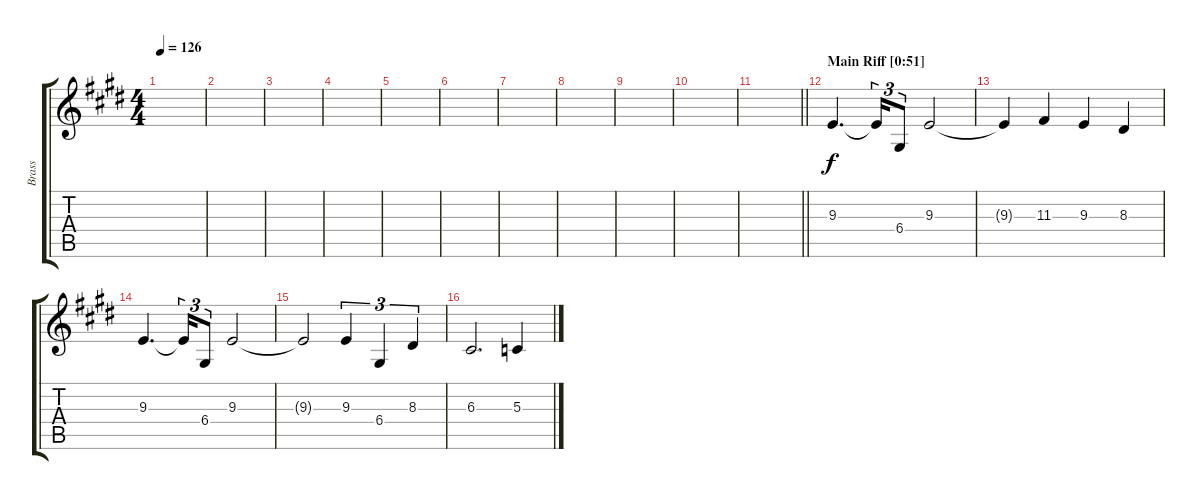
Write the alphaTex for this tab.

\track ("Brass" "Brass") {instrument brasssection}
\staff {score tabs}
\tuning (E4 B3 G3 D3 A2 E2) {hide}
\ts (4 4)
\tempo 126
\clef g2
\ks c#minor
|
|
|
|
|
|
|
|
|
|
\barLineRight lightlight
|
\section ("" "Main Riff [0:51]")
9.3.4{d} 9.3{t}.16{tu (3 2)} 6.4.8{tu (3 2)} 9.3.2 |
9.3{t}.4 11.3.4 9.3.4 8.3.4 |
9.3.4{d} 9.3{t}.16{tu (3 2)} 6.4.8{tu (3 2)} 9.3.2 |
9.3{t}.2 9.3.4{tu (3 2)} 6.4.4{tu (3 2)} 8.3.4{tu (3 2)} |
6.3.2{d} 5.3.4
